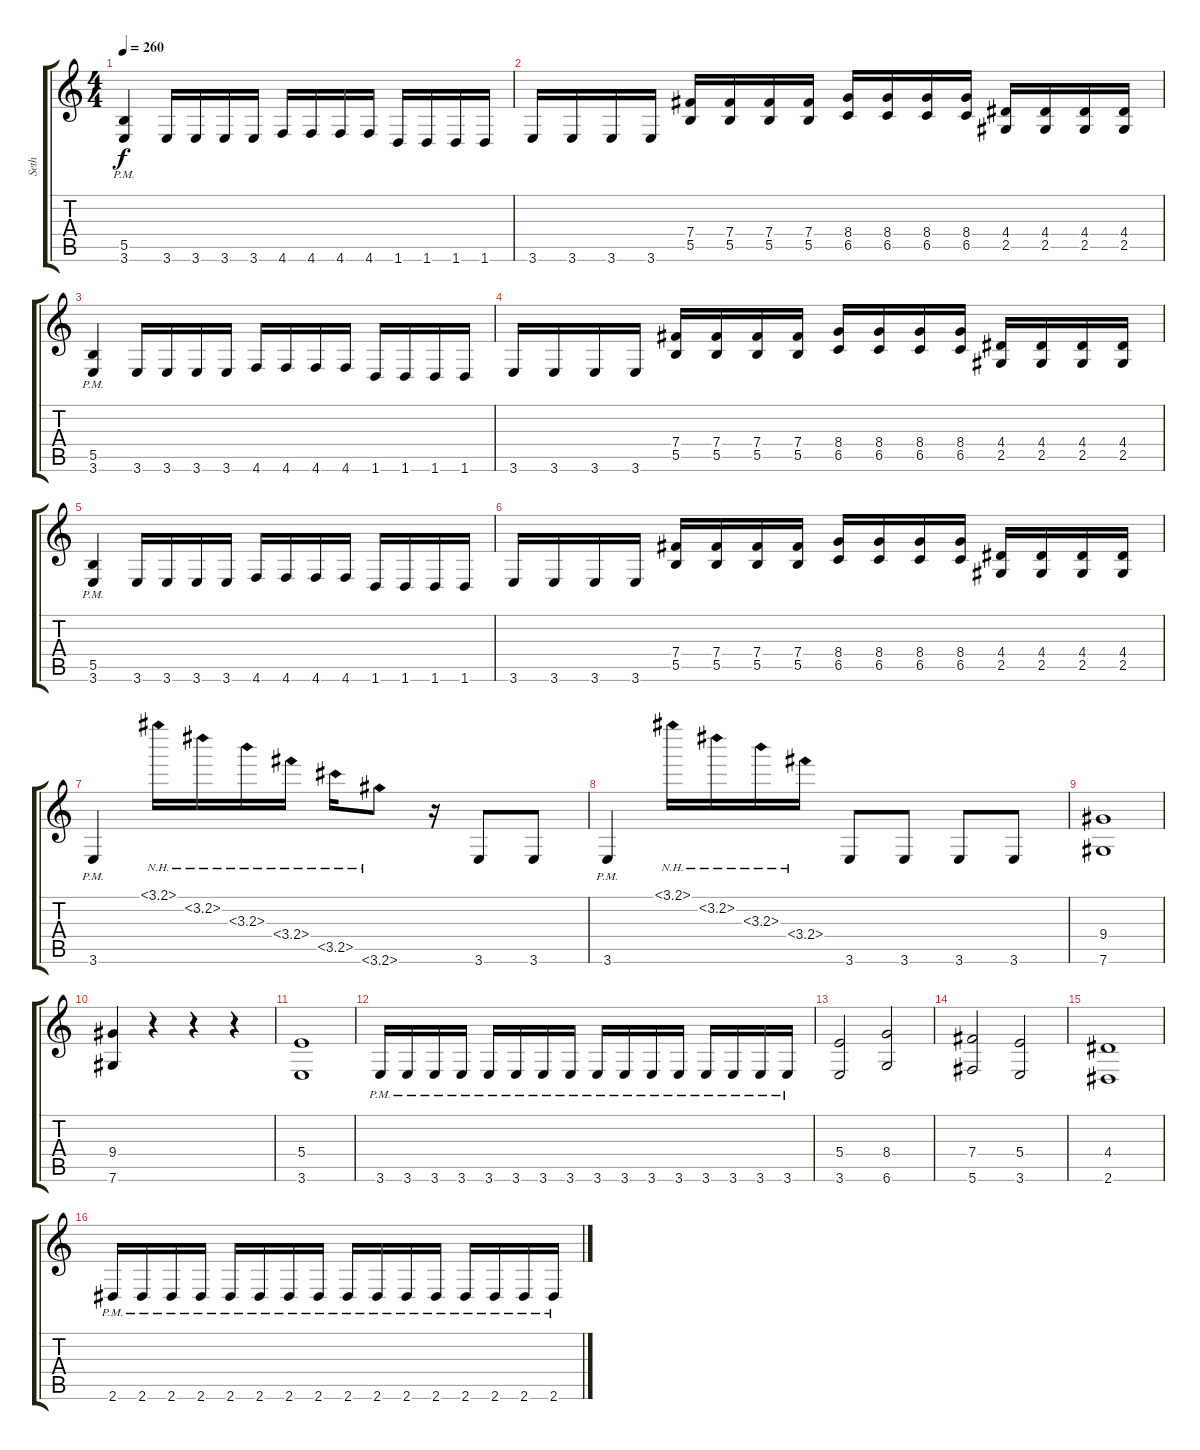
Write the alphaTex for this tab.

\track ("Seth" "Seth") {instrument distortionguitar}
\staff {score tabs}
\tuning (Db4 Ab3 E3 B2 Gb2 Db2) {hide}
\ts (4 4)
\tempo 260
\clef g2
\ks c
(5.5{pm} 3.6{pm}).4{dy f} 3.6.16 3.6.16 3.6.16 3.6.16 4.6.16 4.6.16 4.6.16 4.6.16 1.6.16 1.6.16 1.6.16 1.6.16 |
3.6.16 3.6.16 3.6.16 3.6.16 (7.4 5.5).16 (7.4 5.5).16 (7.4 5.5).16 (7.4 5.5).16 (8.4 6.5).16 (8.4 6.5).16 (8.4 6.5).16 (8.4 6.5).16 (4.4 2.5).16 (4.4 2.5).16 (4.4 2.5).16 (4.4 2.5).16 |
(5.5{pm} 3.6{pm}).4 3.6.16 3.6.16 3.6.16 3.6.16 4.6.16 4.6.16 4.6.16 4.6.16 1.6.16 1.6.16 1.6.16 1.6.16 |
3.6.16 3.6.16 3.6.16 3.6.16 (7.4 5.5).16 (7.4 5.5).16 (7.4 5.5).16 (7.4 5.5).16 (8.4 6.5).16 (8.4 6.5).16 (8.4 6.5).16 (8.4 6.5).16 (4.4 2.5).16 (4.4 2.5).16 (4.4 2.5).16 (4.4 2.5).16 |
(5.5{pm} 3.6{pm}).4 3.6.16 3.6.16 3.6.16 3.6.16 4.6.16 4.6.16 4.6.16 4.6.16 1.6.16 1.6.16 1.6.16 1.6.16 |
3.6.16 3.6.16 3.6.16 3.6.16 (7.4 5.5).16 (7.4 5.5).16 (7.4 5.5).16 (7.4 5.5).16 (8.4 6.5).16 (8.4 6.5).16 (8.4 6.5).16 (8.4 6.5).16 (4.4 2.5).16 (4.4 2.5).16 (4.4 2.5).16 (4.4 2.5).16 |
3.6{pm}.4 3.1{nh}.16 3.2{nh}.16 3.3{nh}.16 3.4{nh}.16 3.5{nh}.16 3.6{nh}.8 r.16 3.6.8 3.6.8 |
3.6{pm}.4 3.1{nh}.16 3.2{nh}.16 3.3{nh}.16 3.4{nh}.16 3.6.8 3.6.8 3.6.8 3.6.8 |
(9.4 7.6).1 |
(9.4 7.6).4 r.4 r.4 r.4 |
(5.4 3.6).1 |
3.6{pm}.16 3.6{pm}.16 3.6{pm}.16 3.6{pm}.16 3.6{pm}.16 3.6{pm}.16 3.6{pm}.16 3.6{pm}.16 3.6{pm}.16 3.6{pm}.16 3.6{pm}.16 3.6{pm}.16 3.6{pm}.16 3.6{pm}.16 3.6{pm}.16 3.6{pm}.16 |
(5.4 3.6).2 (8.4 6.6).2 |
(7.4 5.6).2 (5.4 3.6).2 |
(4.4 2.6).1 |
2.6{pm}.16 2.6{pm}.16 2.6{pm}.16 2.6{pm}.16 2.6{pm}.16 2.6{pm}.16 2.6{pm}.16 2.6{pm}.16 2.6{pm}.16 2.6{pm}.16 2.6{pm}.16 2.6{pm}.16 2.6{pm}.16 2.6{pm}.16 2.6{pm}.16 2.6{pm}.16
